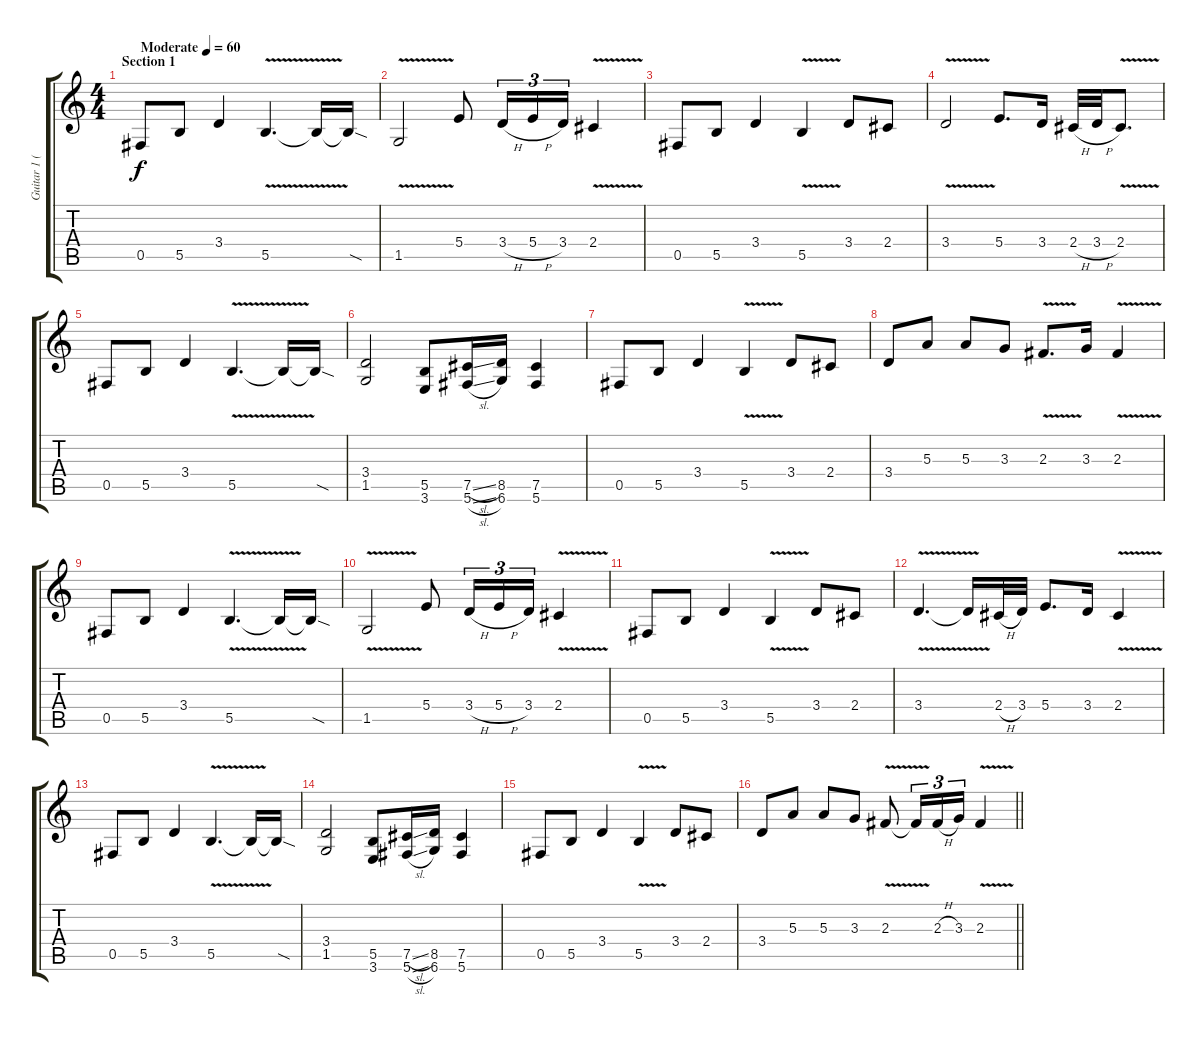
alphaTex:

\track ("Guitar 1 (Distortion)" "Guitar 1 (") {instrument distortionguitar}
\staff {score tabs}
\tuning (Db4 Ab3 E3 B2 Gb2 Db2) {hide}
\ts (4 4)
\section ("" "Section 1")
\tempo (60 "Moderate")
\clef g2
\ks c
0.5.8{dy f instrument distortionguitar} 5.5.8 3.4.4 5.5{v}.4{d} 5.5{t}.16 5.5{sod t}.16 |
1.5{v}.2 5.4.8 3.4{h}.16{tu (3 2)} 5.4{h}.16{tu (3 2)} 3.4.16{tu (3 2)} 2.4{v}.4 |
0.5.8 5.5.8 3.4.4 5.5{v}.4 3.4.8 2.4.8 |
3.4{v}.2 5.4.8{d} 3.4.16 2.4{h}.32 3.4{h}.32 2.4{v}.8{d} |
0.5.8 5.5.8 3.4.4 5.5{v}.4{d} 5.5{t}.16 5.5{sod t}.16 |
(3.4 1.5).2 (5.5 3.6).8 (7.5{sl} 5.6{sl}).16 (8.5 6.6).16 (7.5 5.6).4 |
0.5.8 5.5.8 3.4.4 5.5{v}.4 3.4.8 2.4.8 |
3.4.8 5.3.8 5.3.8 3.3.8 2.3{v}.8{d} 3.3.16 2.3{v}.4 |
0.5.8 5.5.8 3.4.4 5.5{v}.4{d} 5.5{t}.16 5.5{sod t}.16 |
1.5{v}.2 5.4.8 3.4{h}.16{tu (3 2)} 5.4{h}.16{tu (3 2)} 3.4.16{tu (3 2)} 2.4{v}.4 |
0.5.8 5.5.8 3.4.4 5.5{v}.4 3.4.8 2.4.8 |
3.4{v}.4{d} 3.4{t}.16 2.4{h}.32 3.4.32 5.4.8{d} 3.4.16 2.4{v}.4 |
0.5.8 5.5.8 3.4.4 5.5{v}.4{d} 5.5{t}.16 5.5{sod t}.16 |
(3.4 1.5).2 (5.5 3.6).8 (7.5{sl} 5.6{sl}).16 (8.5 6.6).16 (7.5 5.6).4 |
0.5.8 5.5.8 3.4.4 5.5{v}.4 3.4.8 2.4.8 |
\barLineRight lightlight
3.4.8 5.3.8 5.3.8 3.3.8 2.3{v}.8 2.3{t}.16{tu (3 2)} 2.3{h}.16{tu (3 2)} 3.3.16{tu (3 2)} 2.3{v}.4
